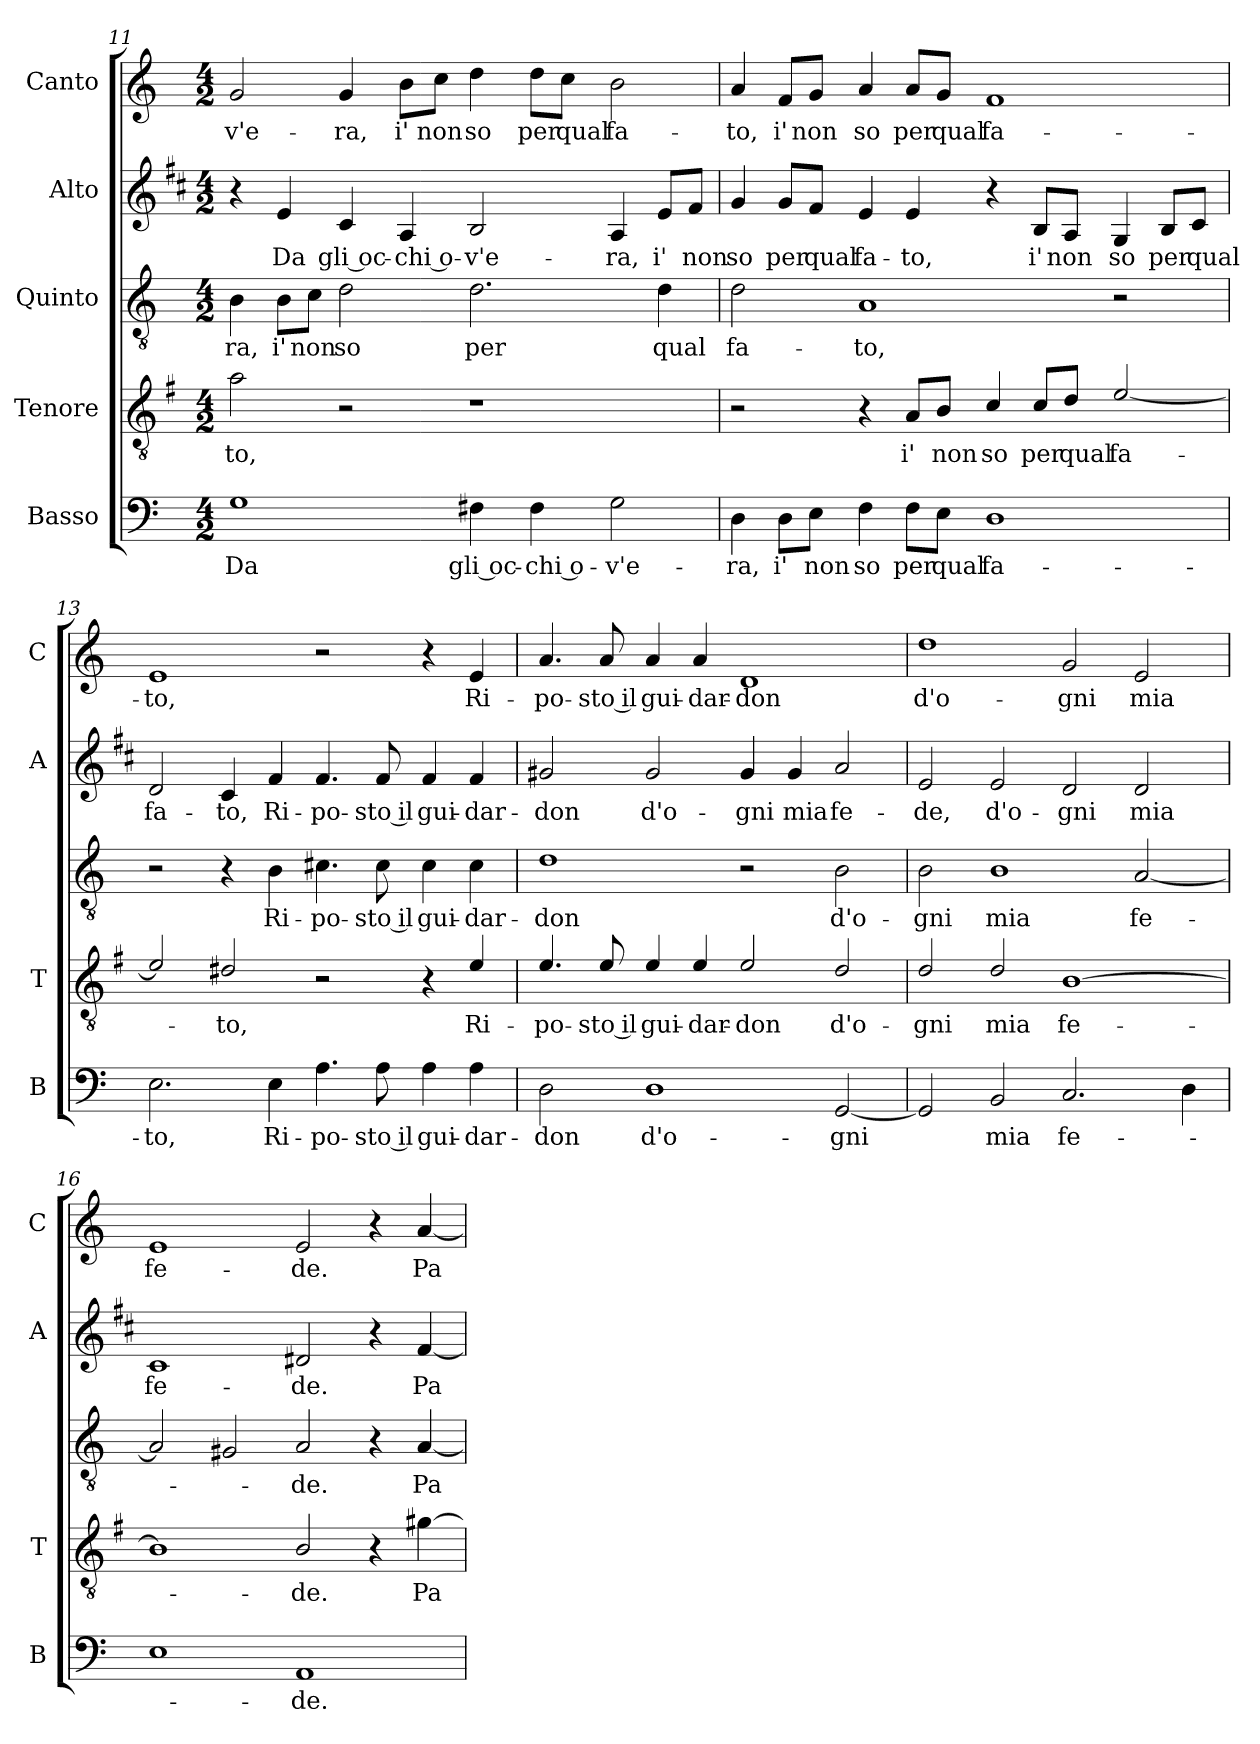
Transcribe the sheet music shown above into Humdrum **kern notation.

**kern	**text	**kern	**text	**kern	**text	**kern	**text	**kern	**text
*part5	*part5	*part4	*part4	*part3	*part3	*part2	*part2	*part1	*part1
*staff5	*staff5	*staff4	*staff4	*staff3	*staff3	*staff2	*staff2	*staff1	*staff1
*I"Basso	*	*I"Tenore	*	*I"Quinto	*	*I"Alto	*	*I"Canto	*
*I'B	*	*I'T	*	*	*	*I'A	*	*I'C	*
*clefF4	*	*clefGv2	*	*clefGv2	*	*clefG2	*	*clefG2	*
*	*	*ITrd4c7	*	*	*	*ITrd1c2	*	*	*
*k[]	*	*k[]	*	*k[]	*	*k[]	*	*k[]	*
*C:	*	*C:	*	*C:	*	*C:	*	*C:	*
*M4/2	*	*M4/2	*	*M4/2	*	*M4/2	*	*M4/2	*
=11	=11	=11	=11	=11	=11	=11	=11	=11	=11
!	!LO:LY:b	!	!LO:LY:b	!	!LO:LY:b	!	!	!	!LO:LY:b
1G	Da	2d\	-to,	4B\	-ra,	4r	.	2g/	-v'e-
!	!	!	!	!	!LO:LY:b	!	!LO:LY:b	!	!
.	.	.	.	8B\L	i'	4d/	Da	.	.
!	!	!	!	!	!LO:LY:b	!	!	!	!
.	.	.	.	8c\J	non	.	.	.	.
!	!	!	!	!	!LO:LY:b	!	!LO:LY:b	!	!LO:LY:b
.	.	2r	.	2d\	so	4B/	gli oc-	4g/	-ra,
!	!	!	!	!	!	!	!LO:LY:b	!	!LO:LY:b
.	.	.	.	.	.	4G/	-chi o-	8b\L	i'
!	!	!	!	!	!	!	!	!	!LO:LY:b
.	.	.	.	.	.	.	.	8cc\J	non
!	!LO:LY:b	!	!	!	!LO:LY:b	!	!LO:LY:b	!	!LO:LY:b
4F#X\	gli oc-	1r	.	2.d\	per	2A/	-v'e-	4dd\	so
!	!LO:LY:b	!	!	!	!	!	!	!	!LO:LY:b
4F#\	-chi o-	.	.	.	.	.	.	8dd\L	per
!	!	!	!	!	!	!	!	!	!LO:LY:b
.	.	.	.	.	.	.	.	8cc\J	qual
!	!LO:LY:b	!	!	!	!	!	!LO:LY:b	!	!LO:LY:b
2G\	-v'e-	.	.	.	.	4G/	-ra,	2b\	fa-
!	!	!	!	!	!LO:LY:b	!	!LO:LY:b	!	!
.	.	.	.	4d\	qual	8d/L	i'	.	.
!	!	!	!	!	!	!	!LO:LY:b	!	!
.	.	.	.	.	.	8e/J	non	.	.
!!LO:LB:g=z
=12	=12	=12	=12	=12	=12	=12	=12	=12	=12
!	!LO:LY:b	!	!	!	!LO:LY:b	!	!LO:LY:b	!	!LO:LY:b
4D\	-ra,	2r	.	2d\	fa-	4f/	so	4a/	-to,
!	!LO:LY:b	!	!	!	!	!	!LO:LY:b	!	!LO:LY:b
8D\L	i'	.	.	.	.	8f/L	per	8f/L	i'
!	!LO:LY:b	!	!	!	!	!	!LO:LY:b	!	!LO:LY:b
8E\J	non	.	.	.	.	8e/J	qual	8g/J	non
!	!LO:LY:b	!	!	!	!LO:LY:b	!	!LO:LY:b	!	!LO:LY:b
4F\	so	4r	.	1A	-to,	4d/	fa-	4a/	so
!	!LO:LY:b	!	!LO:LY:b	!	!	!	!LO:LY:b	!	!LO:LY:b
8F\L	per	8D/L	i'	.	.	4d/	-to,	8a/L	per
!	!LO:LY:b	!	!LO:LY:b	!	!	!	!	!	!LO:LY:b
8E\J	qual	8E/J	non	.	.	.	.	8g/J	qual
!	!LO:LY:b	!	!LO:LY:b	!	!	!	!	!	!LO:LY:b
1D	fa-	4F/	so	.	.	4r	.	1f	fa-
!	!	!	!LO:LY:b	!	!	!	!LO:LY:b	!	!
.	.	8F/L	per	.	.	8A/L	i'	.	.
!	!	!	!LO:LY:b	!	!	!	!LO:LY:b	!	!
.	.	8G/J	qual	.	.	8G/J	non	.	.
!	!	!	!LO:LY:b	!	!	!	!LO:LY:b	!	!
.	.	[2A/	fa-	2r	.	4F/	so	.	.
!	!	!	!	!	!	!	!LO:LY:b	!	!
.	.	.	.	.	.	8A/L	per	.	.
!	!	!	!	!	!	!	!LO:LY:b	!	!
.	.	.	.	.	.	8B/J	qual	.	.
=13	=13	=13	=13	=13	=13	=13	=13	=13	=13
!	!LO:LY:b	!	!	!	!	!	!LO:LY:b	!	!LO:LY:b
2.E\	-to,	2A/]	.	2r	.	2c/	fa-	1e	-to,
!	!	!	!LO:LY:b	!	!	!	!LO:LY:b	!	!
.	.	2G#X/	-to,	4r	.	4B/	-to,	.	.
!	!LO:LY:b	!	!	!	!LO:LY:b	!	!LO:LY:b	!	!
4E\	Ri-	.	.	4B\	Ri-	4e/	Ri-	.	.
!	!LO:LY:b	!	!	!	!LO:LY:b	!	!LO:LY:b	!	!
4.A\	-po-	2r	.	4.c#X\	-po-	4.e/	-po-	2r	.
!	!LO:LY:b	!	!	!	!LO:LY:b	!	!LO:LY:b	!	!
8A\	-sto il	.	.	8c#\	-sto il	8e/	-sto il	.	.
!	!LO:LY:b	!	!	!	!LO:LY:b	!	!LO:LY:b	!	!
4A\	gui-	4r	.	4c#\	gui-	4e/	gui-	4r	.
!	!LO:LY:b	!	!LO:LY:b	!	!LO:LY:b	!	!LO:LY:b	!	!LO:LY:b
4A\	-dar-	4A/	Ri-	4c#\	-dar-	4e/	-dar-	4e/	Ri-
=14	=14	=14	=14	=14	=14	=14	=14	=14	=14
!	!LO:LY:b	!	!LO:LY:b	!	!LO:LY:b	!	!LO:LY:b	!	!LO:LY:b
2D\	-don	4.A/	-po-	1d	-don	2f#X/	-don	4.a/	-po-
!	!	!	!LO:LY:b	!	!	!	!	!	!LO:LY:b
.	.	8A/	-sto il	.	.	.	.	8a/	-sto il
!	!LO:LY:b	!	!LO:LY:b	!	!	!	!LO:LY:b	!	!LO:LY:b
1D	d'o-	4A/	gui-	.	.	2f#/	d'o-	4a/	gui-
!	!	!	!LO:LY:b	!	!	!	!	!	!LO:LY:b
.	.	4A/	-dar-	.	.	.	.	4a/	-dar-
!	!	!	!LO:LY:b	!	!	!	!LO:LY:b	!	!LO:LY:b
.	.	2A/	-don	2r	.	4f#/	-gni	1d	-don
!	!	!	!	!	!	!	!LO:LY:b	!	!
.	.	.	.	.	.	4f#/	mia	.	.
!	!LO:LY:b	!	!LO:LY:b	!	!LO:LY:b	!	!LO:LY:b	!	!
[2GG/	-gni	2G/	d'o-	2B\	d'o-	2g/	fe-	.	.
!!LO:PB:g=z
=15	=15	=15	=15	=15	=15	=15	=15	=15	=15
!	!	!	!LO:LY:b	!	!LO:LY:b	!	!LO:LY:b	!	!LO:LY:b
2GG/]	.	2G/	-gni	2B\	-gni	2d/	-de,	1dd	d'o-
!	!LO:LY:b	!	!LO:LY:b	!	!LO:LY:b	!	!LO:LY:b	!	!
2BB/	mia	2G/	mia	1B	mia	2d/	d'o-	.	.
!	!LO:LY:b	!	!LO:LY:b	!	!	!	!LO:LY:b	!	!LO:LY:b
2.C/	fe-	[1E	fe-	.	.	2c/	-gni	2g/	-gni
!	!	!	!	!	!LO:LY:b	!	!LO:LY:b	!	!LO:LY:b
.	.	.	.	[2A/	fe-	2c/	mia	2e/	mia
4D\	.	.	.	.	.	.	.	.	.
=16	=16	=16	=16	=16	=16	=16	=16	=16	=16
!	!	!	!	!	!	!	!LO:LY:b	!	!LO:LY:b
1E	.	1E]	.	2A/]	.	1B	fe-	1e	fe-
.	.	.	.	2G#X/	.	.	.	.	.
!	!LO:LY:b	!	!LO:LY:b	!	!LO:LY:b	!	!LO:LY:b	!	!LO:LY:b
1AA	-de.	2E/	-de.	2A/	-de.	2c#X/	-de.	2e/	-de.
.	.	4r	.	4r	.	4r	.	4r	.
!	!	!	!LO:LY:b	!	!LO:LY:b	!	!LO:LY:b	!	!LO:LY:b
.	.	[4c#X\	Pa-	[4A/	Pa-	[4e/	Pa-	[4a/	Pa-
=	=	=	=	=	=	=	=	=	=
*-	*-	*-	*-	*-	*-	*-	*-	*-	*-
